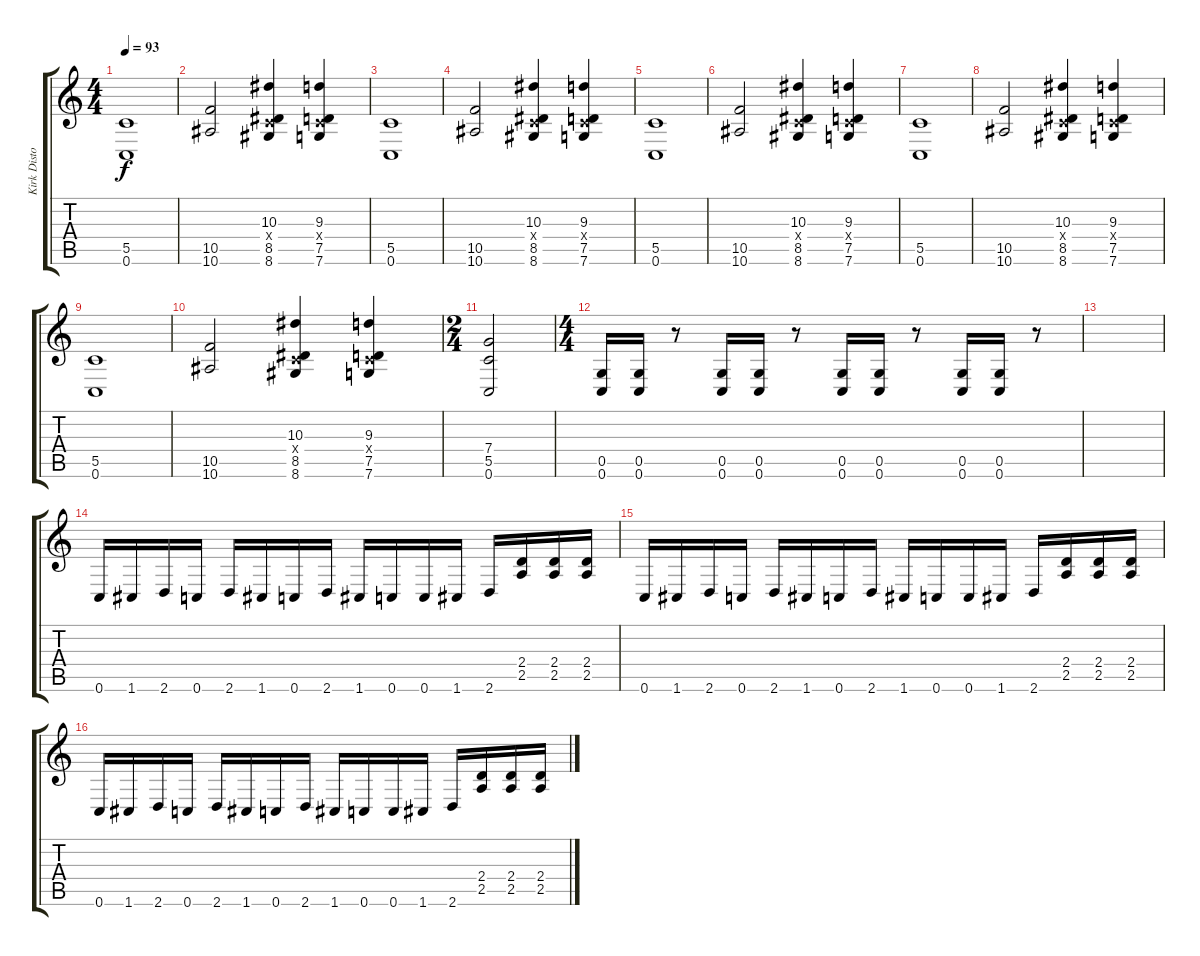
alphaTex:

\track ("Kirk Distortion" "Kirk Disto") {instrument distortionguitar}
\staff {score tabs}
\tuning (D4 A3 F3 C3 G2 C2) {hide}
\ts (4 4)
\tempo 93
\clef g2
\ks c
(5.5 0.6).1{dy f} |
(10.5 10.6).2 (10.3 0.4{x} 8.5 8.6).4 (9.3 0.4{x} 7.5 7.6).4 |
(5.5 0.6).1 |
(10.5 10.6).2 (10.3 0.4{x} 8.5 8.6).4 (9.3 0.4{x} 7.5 7.6).4 |
(5.5 0.6).1 |
(10.5 10.6).2 (10.3 0.4{x} 8.5 8.6).4 (9.3 0.4{x} 7.5 7.6).4 |
(5.5 0.6).1 |
(10.5 10.6).2 (10.3 0.4{x} 8.5 8.6).4 (9.3 0.4{x} 7.5 7.6).4 |
(5.5 0.6).1 |
(10.5 10.6).2 (10.3 0.4{x} 8.5 8.6).4 (9.3 0.4{x} 7.5 7.6).4 |
\ts (2 4)
(7.4 5.5 0.6).2 |
\ts (4 4)
(0.5 0.6).16 (0.5 0.6).16 r.8 (0.5 0.6).16 (0.5 0.6).16 r.8 (0.5 0.6).16 (0.5 0.6).16 r.8 (0.5 0.6).16 (0.5 0.6).16 r.8 |
|
0.6.16 1.6.16 2.6.16 0.6.16 2.6.16 1.6.16 0.6.16 2.6.16 1.6.16 0.6.16 0.6.16 1.6.16 2.6.16 (2.4 2.5).16 (2.4 2.5).16 (2.4 2.5).16 |
0.6.16 1.6.16 2.6.16 0.6.16 2.6.16 1.6.16 0.6.16 2.6.16 1.6.16 0.6.16 0.6.16 1.6.16 2.6.16 (2.4 2.5).16 (2.4 2.5).16 (2.4 2.5).16 |
0.6.16 1.6.16 2.6.16 0.6.16 2.6.16 1.6.16 0.6.16 2.6.16 1.6.16 0.6.16 0.6.16 1.6.16 2.6.16 (2.4 2.5).16 (2.4 2.5).16 (2.4 2.5).16
